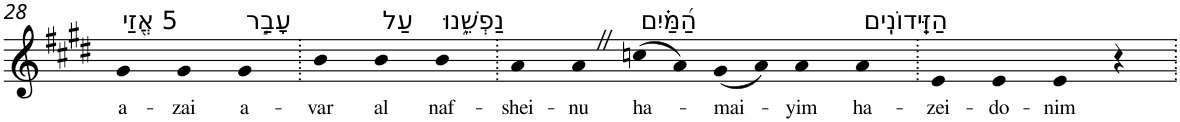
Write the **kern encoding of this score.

**kern	**text
*part1	*part1
*staff1	*staff1
*I"Piano	*
*I'Pno	*
!!LO:PB:g=z
*clefG2	*
*k[f#c#g#d#]	*
*E:	*
=28	=28
!LO:TX:a:t=5 אֲ֭זַי	!
!	!LO:LY:b
4g#	a-
!	!LO:LY:b
4g#	-zai
!LO:TX:a:t=עָבַ֣ר	!
!	!LO:LY:b
4g#	a-
=29.	=29.
!	!LO:LY:b
4b	-var
!LO:TX:a:t=עַל	!
!	!LO:LY:b
4b	al
!LO:TX:a:t=נַפְשֵׁ֑נוּ	!
!	!LO:LY:b
4b	naf-
=30.	=30.
!	!LO:LY:b
4a	-shei-
!	!LO:LY:b
4aZ	-nu
!LO:TX:a:t=הַ֝מַּ֗יִם	!
!	!LO:LY:b
(8ccn	ha-
8a)	.
!	!LO:LY:b
(8g#	-mai-
8a)	.
!	!LO:LY:b
4a	-yim
!LO:TX:a:t=הַזֵּֽידוֹנִֽים	!
!	!LO:LY:b
4a	ha-
=31.	=31.
!	!LO:LY:b
4e	-zei-
!	!LO:LY:b
4e	-do-
!	!LO:LY:b
4e	-nim
4r	.
=.	=.
*-	*-
